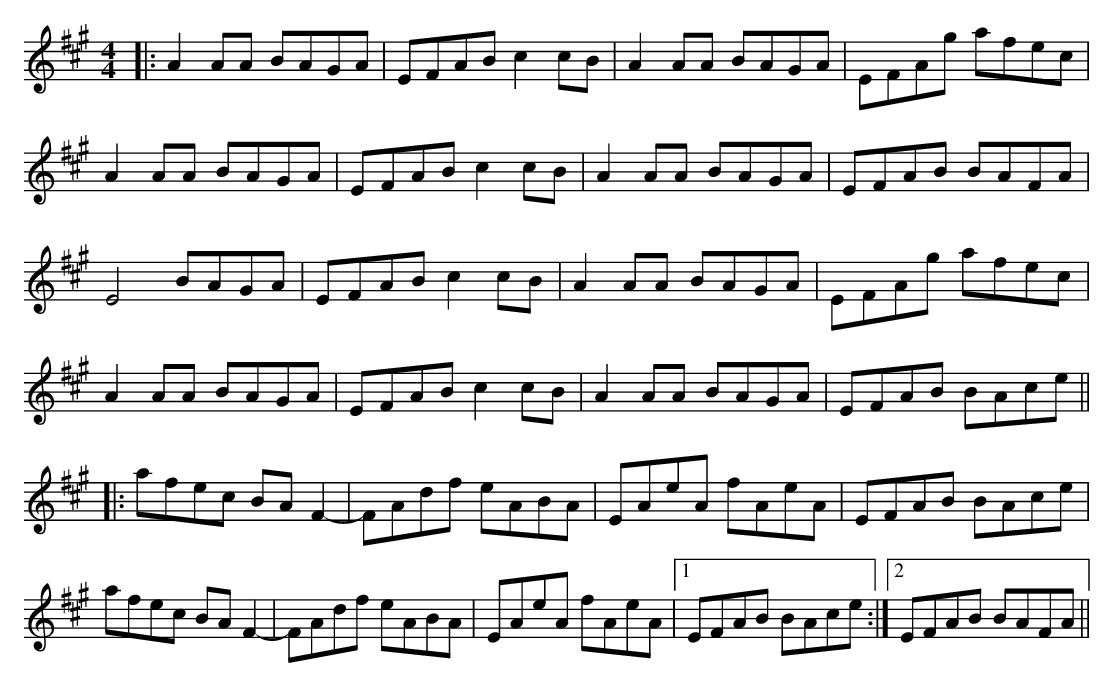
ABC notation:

X:1
M:4/4
K:A
|:A2AA BAGA|EFAB c2cB|A2AA BAGA|EFAg afec|
A2AA BAGA|EFAB c2cB|A2AA BAGA|EFAB BAFA|
E4 BAGA|EFAB c2cB|A2AA BAGA|EFAg afec|
A2AA BAGA|EFAB c2cB|A2AA BAGA|EFAB BAce||
|:afec BAF2-|FAdf eABA|EAeA fAeA|EFAB BAce|
afec BAF2-|FAdf eABA|EAeA fAeA|1 EFAB BAce:|2 EFAB BAFA||
